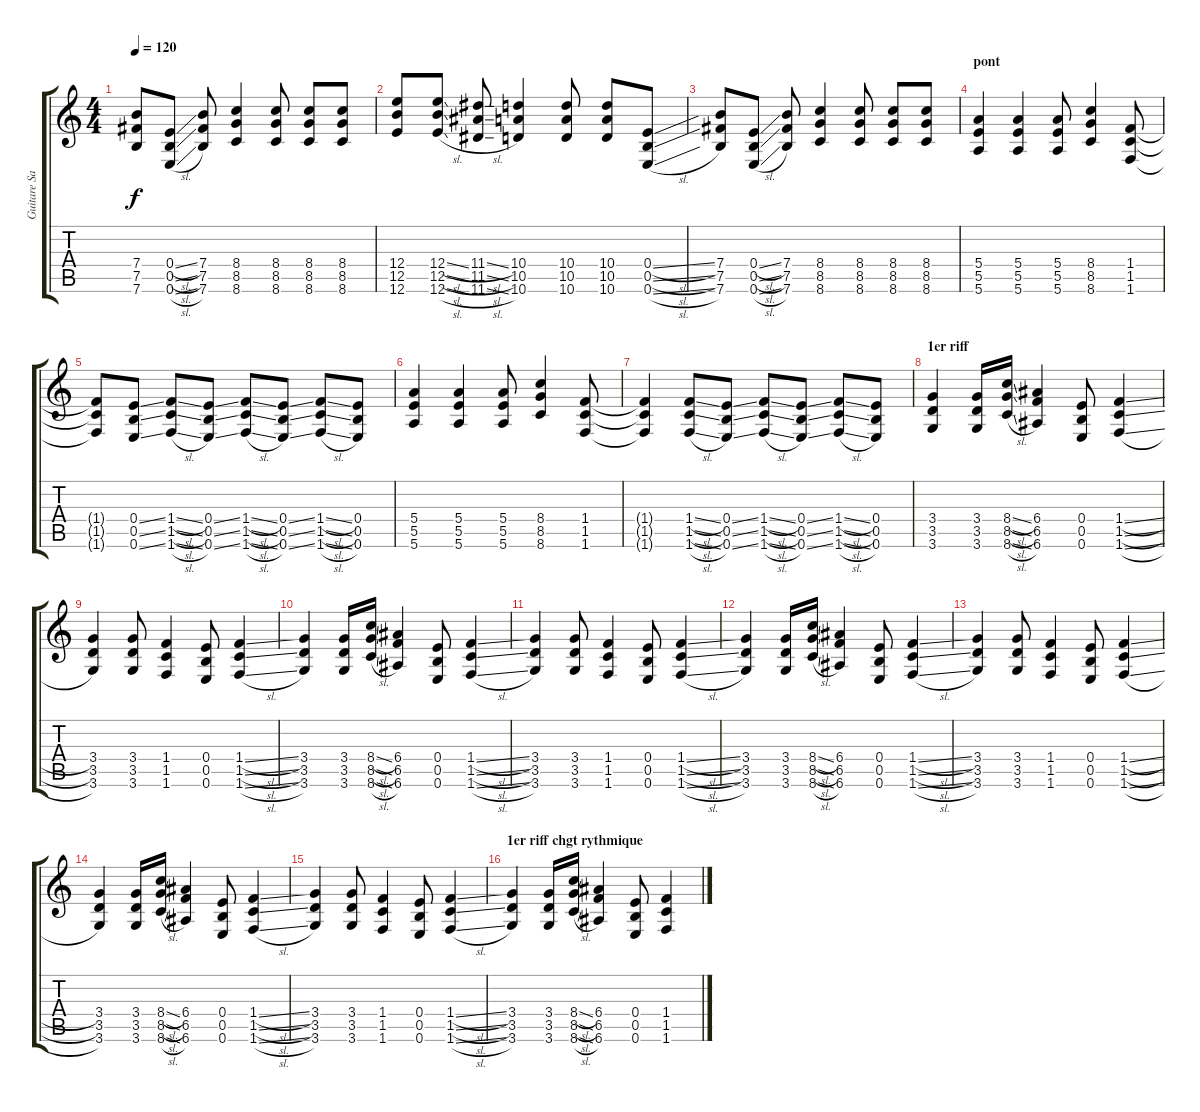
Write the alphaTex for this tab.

\track ("Guitare Saturée" "Guitare Sa") {instrument distortionguitar}
\staff {score tabs}
\tuning (E4 B3 E3 E3 B2 E2) {hide}
\ts (4 4)
\tempo 120
\clef g2
\ks c
(7.4 7.5 7.6).8{dy f} (0.4{sl} 0.5{sl} 0.6{sl}).8 (7.4 7.5 7.6).8 (8.4 8.5 8.6).4 (8.4 8.5 8.6).8 (8.4 8.5 8.6).8 (8.4 8.5 8.6).8 |
(12.4 12.5 12.6).8 (12.4{sl} 12.5{sl} 12.6{sl}).8 (11.4{sl} 11.5{sl} 11.6{sl}).8 (10.4 10.5 10.6).4 (10.4 10.5 10.6).8 (10.4 10.5 10.6).8 (0.4{sl} 0.5{sl} 0.6{sl}).8 |
(7.4 7.5 7.6).8 (0.4{sl} 0.5{sl} 0.6{sl}).8 (7.4 7.5 7.6).8 (8.4 8.5 8.6).4 (8.4 8.5 8.6).8 (8.4 8.5 8.6).8 (8.4 8.5 8.6).8 |
\section ("" "pont")
(5.4 5.5 5.6).4 (5.4 5.5 5.6).4 (5.4 5.5 5.6).8 (8.4 8.5 8.6).4 (1.4 1.5 1.6).8 |
(1.4{t} 1.5{t} 1.6{t}).8 (0.4{ss} 0.5{ss} 0.6{ss}).8 (1.4{sl} 1.5{sl} 1.6{sl}).8 (0.4{ss} 0.5{ss} 0.6{ss}).8 (1.4{sl} 1.5{sl} 1.6{sl}).8 (0.4{ss} 0.5{ss} 0.6{ss}).8 (1.4{sl} 1.5{sl} 1.6{sl}).8 (0.4 0.5 0.6).8 |
(5.4 5.5 5.6).4 (5.4 5.5 5.6).4 (5.4 5.5 5.6).8 (8.4 8.5 8.6).4 (1.4 1.5 1.6).8 |
(1.4{t} 1.5{t} 1.6{t}).4 (1.4{sl} 1.5{sl} 1.6{sl}).8 (0.4{ss} 0.5{ss} 0.6{ss}).8 (1.4{sl} 1.5{sl} 1.6{sl}).8 (0.4{ss} 0.5{ss} 0.6{ss}).8 (1.4{sl} 1.5{sl} 1.6{sl}).8 (0.4 0.5 0.6).8 |
\section ("" "1er riff")
(3.4 3.5 3.6).4 (3.4 3.5 3.6).16 (8.4{sl} 8.5{sl} 8.6{sl}).16 (6.4 6.5 6.6).4 (0.4 0.5 0.6).8 (1.4{sl} 1.5{sl} 1.6{sl}).4 |
(3.4 3.5 3.6).4 (3.4 3.5 3.6).8 (1.4 1.5 1.6).4 (0.4 0.5 0.6).8 (1.4{sl} 1.5{sl} 1.6{sl}).4 |
(3.4 3.5 3.6).4 (3.4 3.5 3.6).16 (8.4{sl} 8.5{sl} 8.6{sl}).16 (6.4 6.5 6.6).4 (0.4 0.5 0.6).8 (1.4{sl} 1.5{sl} 1.6{sl}).4 |
(3.4 3.5 3.6).4 (3.4 3.5 3.6).8 (1.4 1.5 1.6).4 (0.4 0.5 0.6).8 (1.4{sl} 1.5{sl} 1.6{sl}).4 |
(3.4 3.5 3.6).4 (3.4 3.5 3.6).16 (8.4{sl} 8.5{sl} 8.6{sl}).16 (6.4 6.5 6.6).4 (0.4 0.5 0.6).8 (1.4{sl} 1.5{sl} 1.6{sl}).4 |
(3.4 3.5 3.6).4 (3.4 3.5 3.6).8 (1.4 1.5 1.6).4 (0.4 0.5 0.6).8 (1.4{sl} 1.5{sl} 1.6{sl}).4 |
(3.4 3.5 3.6).4 (3.4 3.5 3.6).16 (8.4{sl} 8.5{sl} 8.6{sl}).16 (6.4 6.5 6.6).4 (0.4 0.5 0.6).8 (1.4{sl} 1.5{sl} 1.6{sl}).4 |
(3.4 3.5 3.6).4 (3.4 3.5 3.6).8 (1.4 1.5 1.6).4 (0.4 0.5 0.6).8 (1.4{sl} 1.5{sl} 1.6{sl}).4 |
\section ("" "1er riff chgt rythmique")
(3.4 3.5 3.6).4 (3.4 3.5 3.6).16 (8.4{sl} 8.5{sl} 8.6{sl}).16 (6.4 6.5 6.6).4 (0.4 0.5 0.6).8 (1.4{sl} 1.5{sl} 1.6{sl}).4
